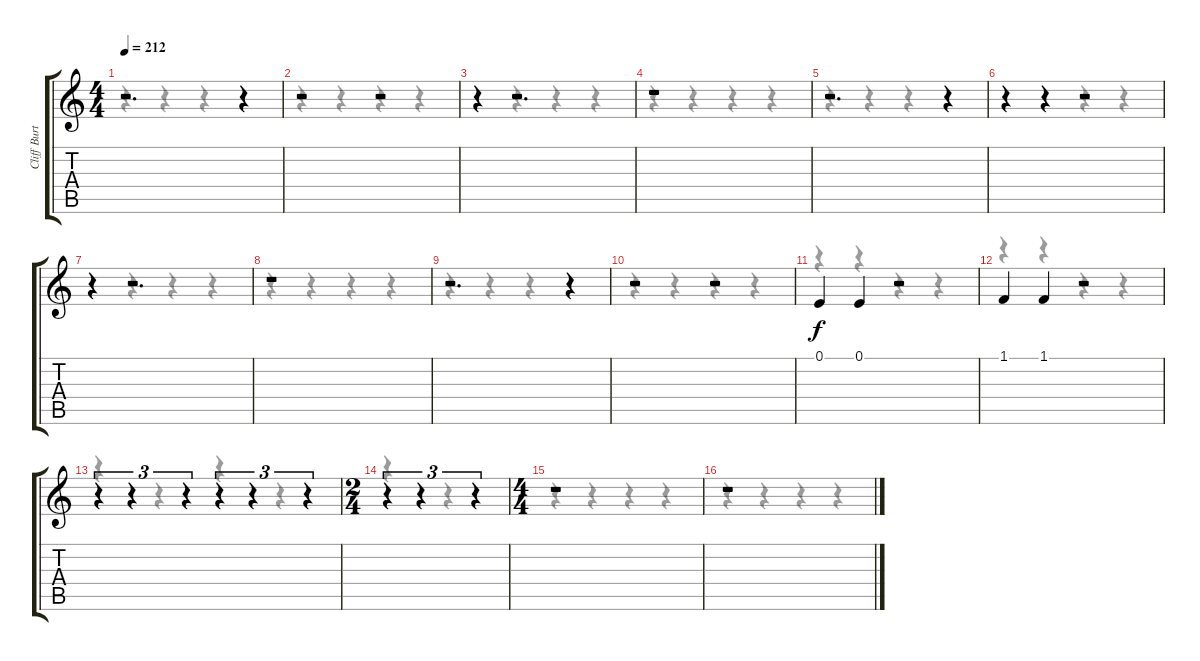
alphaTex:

\track ("Cliff Burton (Backing Vocals)" "Cliff Burt") {instrument tenorsax}
\staff {score tabs}
\tuning (E4 B3 G3 D3 A2 E2) {hide}
\voice
\ts (4 4)
\tempo 212
\clef g2
\ks c
r.2{d dy f} r.4 |
r.2 r.2 |
r.4 r.2{d} |
r.1 |
r.2{d} r.4 |
r.4 r.4 r.2 |
r.4 r.2{d} |
r.1 |
r.2{d} r.4 |
r.2 r.2 |
0.1.4 0.1.4 r.2 |
1.1.4 1.1.4 r.2 |
r.4{tu (3 2)} r.4{tu (3 2)} r.4{tu (3 2)} r.4{tu (3 2)} r.4{tu (3 2)} r.4{tu (3 2)} |
\ts (2 4)
r.4{tu (3 2)} r.4{tu (3 2)} r.4{tu (3 2)} |
\ts (4 4)
r.1 |
r.1
\voice
\clef g2
\ottava regular
\simile none
\ks c
r.4{dy f} r.4 r.4 r.4 |
r.4 r.4 r.4 r.4 |
r.4 r.4 r.4 r.4 |
r.4 r.4 r.4 r.4 |
r.4 r.4 r.4 r.4 |
r.4 r.4 r.4 r.4 |
r.4 r.4 r.4 r.4 |
r.4 r.4 r.4 r.4 |
r.4 r.4 r.4 r.4 |
r.4 r.4 r.4 r.4 |
r.4 r.4 r.4 r.4 |
r.4 r.4 r.4 r.4 |
r.4 r.4 r.4 r.4 |
r.4 r.4 |
r.4 r.4 r.4 r.4 |
r.4 r.4 r.4 r.4
